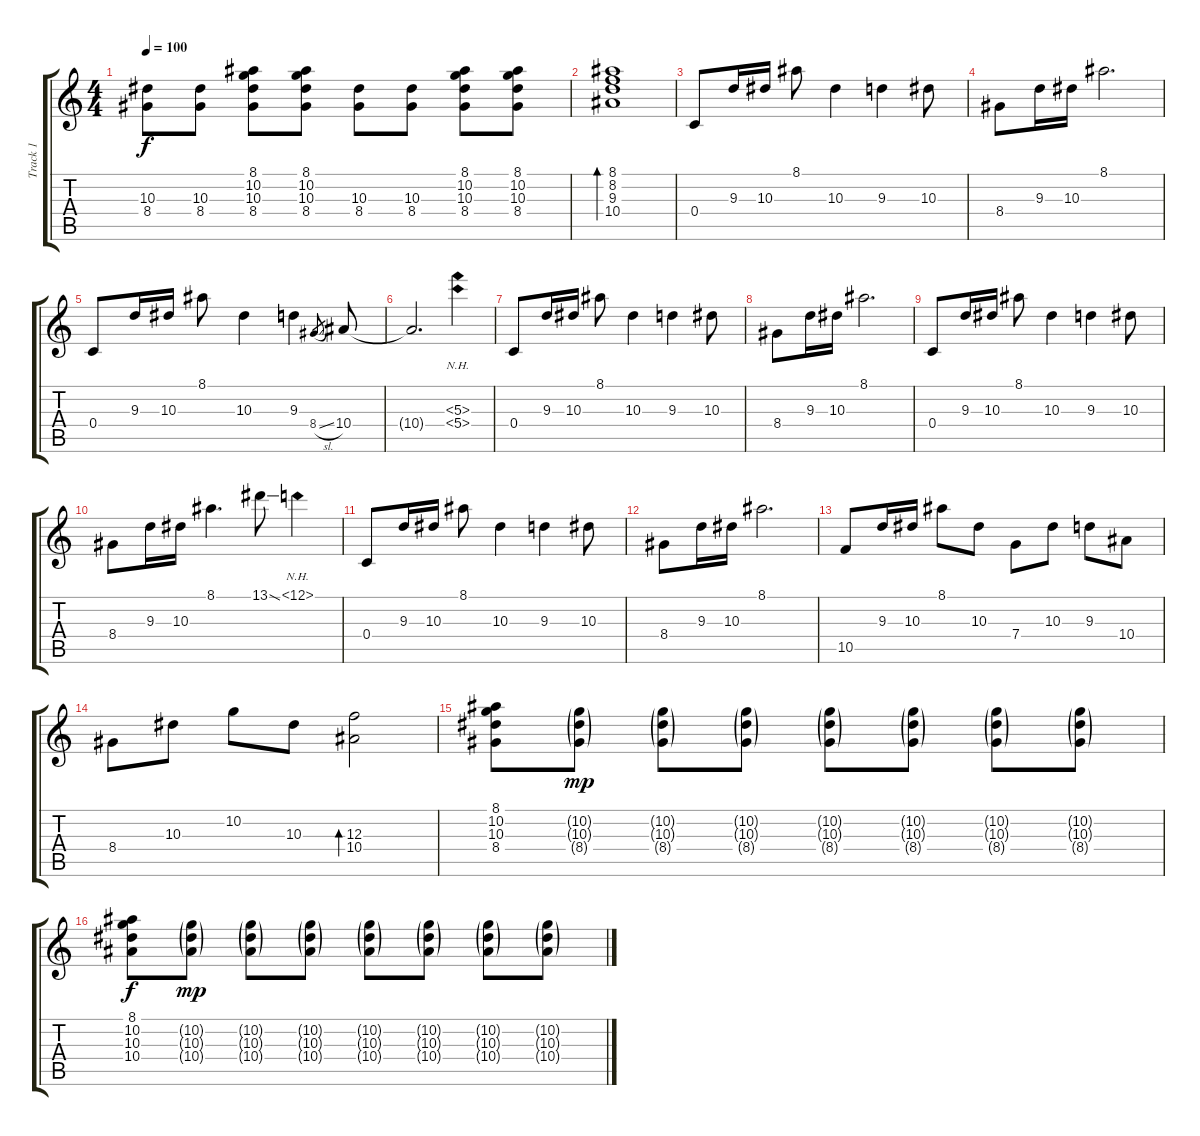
\track ("Track 1" "Track 1") {instrument electricguitarclean}
\staff {score tabs}
\tuning (D4 A3 F3 C3 G2 C2) {hide}
\ts (4 4)
\tempo 100
\clef g2
\ks c
(10.3 8.4).8{dy f} (10.3 8.4).8 (8.1 10.2 10.3 8.4).8 (8.1 10.2 10.3 8.4).8 (10.3 8.4).8 (10.3 8.4).8 (8.1 10.2 10.3 8.4).8 (8.1 10.2 10.3 8.4).8 |
(8.1 8.2 9.3 10.4).1{bd 240} |
0.4.8 9.3.16 10.3.16 8.1.8 10.3.4 9.3.4 10.3.8 |
8.4.8 9.3.16 10.3.16 8.1.2{d} |
0.4.8 9.3.16 10.3.16 8.1.8 10.3.4 9.3.4 8.4{sl}.8{gr} 10.4.8 |
10.4{t}.2{d} (5.3{nh} 5.4{nh}).4 |
0.4.8 9.3.16 10.3.16 8.1.8 10.3.4 9.3.4 10.3.8 |
8.4.8 9.3.16 10.3.16 8.1.2{d} |
0.4.8 9.3.16 10.3.16 8.1.8 10.3.4 9.3.4 10.3.8 |
8.4.8 9.3.16 10.3.16 8.1.4{d} 13.1{ss}.8 12.1{nh}.4 |
0.4.8 9.3.16 10.3.16 8.1.8 10.3.4 9.3.4 10.3.8 |
8.4.8 9.3.16 10.3.16 8.1.2{d} |
10.5.8 9.3.16 10.3.16 8.1.8 10.3.8 7.4.8 10.3.8 9.3.8 10.4.8 |
8.4.8 10.3.8 10.2.8 10.3.8 (12.3 10.4).2{bd 480} |
(8.1 10.2 10.3 8.4).8 (10.2{g} 10.3{g} 8.4{g}).8{dy mp} (10.2{g} 10.3{g} 8.4{g}).8 (10.2{g} 10.3{g} 8.4{g}).8 (10.2{g} 10.3{g} 8.4{g}).8 (10.2{g} 10.3{g} 8.4{g}).8 (10.2{g} 10.3{g} 8.4{g}).8 (10.2{g} 10.3{g} 8.4{g}).8 |
(8.1 10.2 10.3 10.4).8{dy f} (10.2{g} 10.3{g} 10.4{g}).8{dy mp} (10.2{g} 10.3{g} 10.4{g}).8 (10.2{g} 10.3{g} 10.4{g}).8 (10.2{g} 10.3{g} 10.4{g}).8 (10.2{g} 10.3{g} 10.4{g}).8 (10.2{g} 10.3{g} 10.4{g}).8 (10.2{g} 10.3{g} 10.4{g}).8
